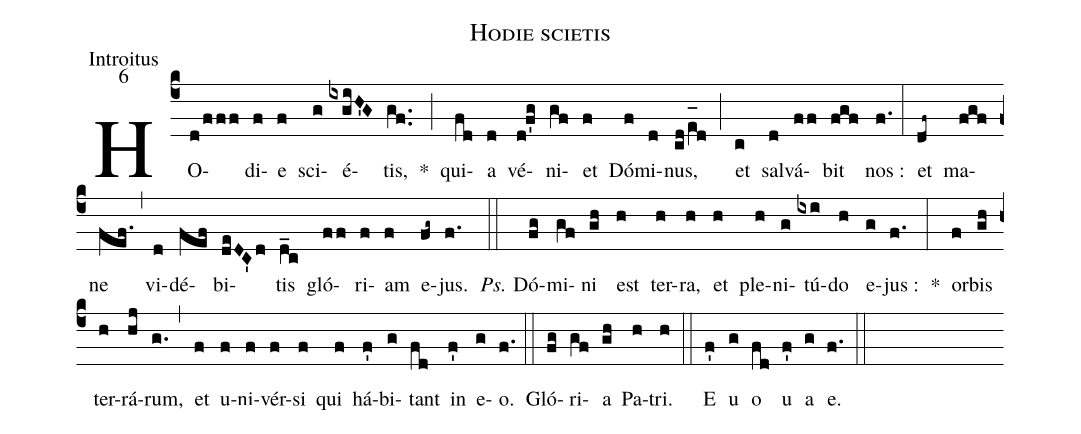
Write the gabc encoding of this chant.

name:Hodie scietis;
office-part:Introitus;
mode:6;
%%
(c4) HO(d/fff)di(f)e(f) sci(g)é(ixgiH'G)tis,(gf..) *(;) qui(fd)a(d) vé(d!f'g)ni(gf)et(f) Dó(f)mi(d)nus,(cd/e_[oh:h][ll:1]d) (;) et(c) sal(d)vá(ff)bit(fgf) nos :(f.) (:) et(df~) ma(fgf)ne(fef.) (,) vi(d)dé(fef)bi(deDC'd)tis(d_c) gló(ff)ri(f)am(f) e(fg~)jus.(f.) (::) <i>Ps.</i> Dó(fg)mi(gf)ni(gh) est(h) ter(h)ra,(h) et(h) ple(h)ni(g)tú(ixi)do(h) e(g)jus :(f.) *(:) or(f)bis(gh) ter(h)rá(hj)rum,(g.) (,) et(f) u(f)ni(f)vér(f)si(f) qui(f) há(f')bi(g)tant(fd) in(f') e(g)o.(f.) (::) Gló(fg)ri(gf)a(gh) Pa(h)tri.(h) (::) <eu>E(f') u(g) o(fd) u(f') a(g) e.</eu>(f.) (::)
